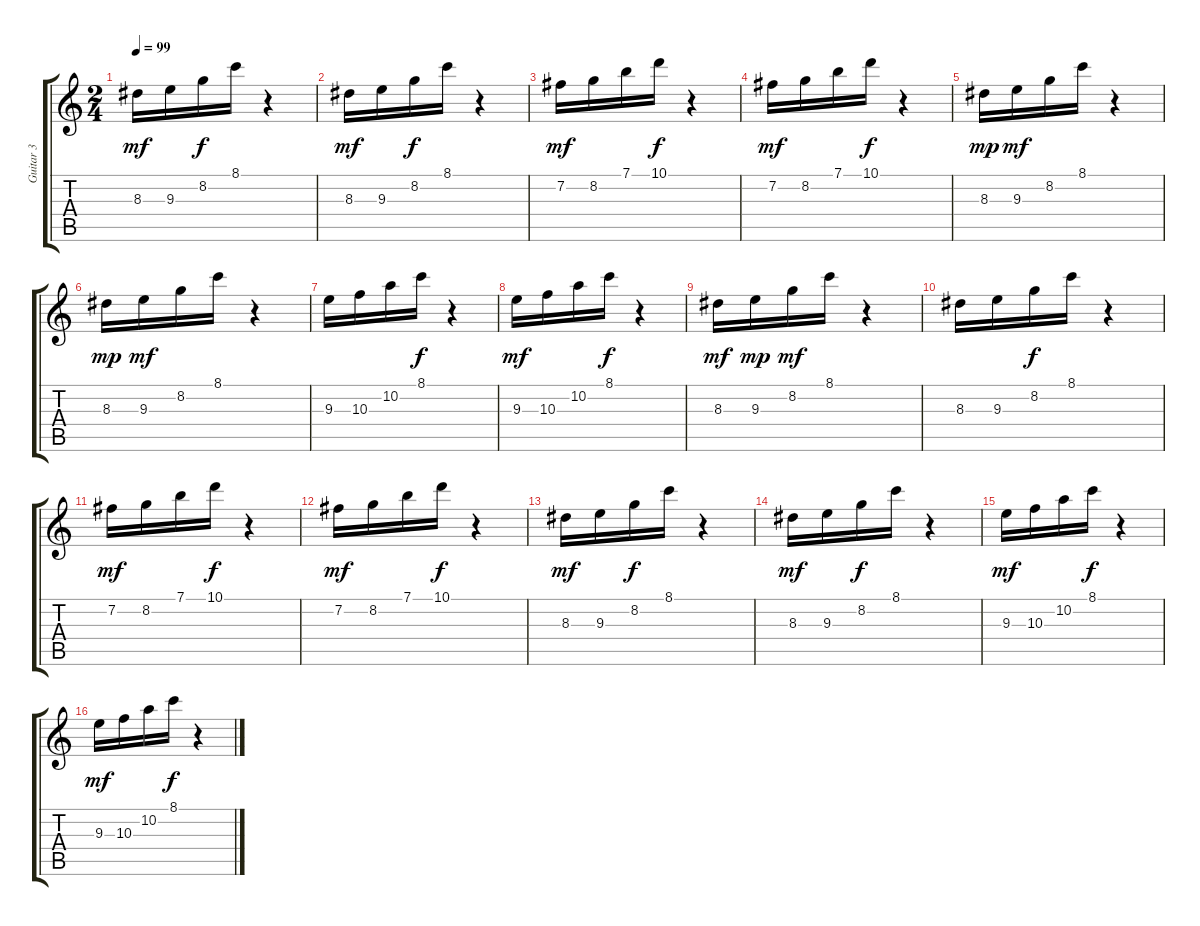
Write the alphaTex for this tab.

\track ("Guitar 3" "Guitar 3") {instrument acousticguitarsteel}
\staff {score tabs}
\tuning (E4 B3 G3 D3 A2 E2) {hide}
\ts (2 4)
\tempo 99
\clef g2
\ks c
8.3.16{dy mf} 9.3.16 8.2.16{dy f} 8.1.16 r.4 |
8.3.16{dy mf} 9.3.16 8.2.16{dy f} 8.1.16 r.4 |
7.2.16{dy mf} 8.2.16 7.1.16 10.1.16{dy f} r.4 |
7.2.16{dy mf} 8.2.16 7.1.16 10.1.16{dy f} r.4 |
8.3.16{dy mp} 9.3.16{dy mf} 8.2.16 8.1.16 r.4 |
8.3.16{dy mp} 9.3.16{dy mf} 8.2.16 8.1.16 r.4 |
9.3.16 10.3.16 10.2.16 8.1.16{dy f} r.4 |
9.3.16{dy mf} 10.3.16 10.2.16 8.1.16{dy f} r.4 |
8.3.16{dy mf} 9.3.16{dy mp} 8.2.16{dy mf} 8.1.16 r.4 |
8.3.16 9.3.16 8.2.16{dy f} 8.1.16 r.4 |
7.2.16{dy mf} 8.2.16 7.1.16 10.1.16{dy f} r.4 |
7.2.16{dy mf} 8.2.16 7.1.16 10.1.16{dy f} r.4 |
8.3.16{dy mf} 9.3.16 8.2.16{dy f} 8.1.16 r.4 |
8.3.16{dy mf} 9.3.16 8.2.16{dy f} 8.1.16 r.4 |
9.3.16{dy mf} 10.3.16 10.2.16 8.1.16{dy f} r.4 |
9.3.16{dy mf} 10.3.16 10.2.16 8.1.16{dy f} r.4
